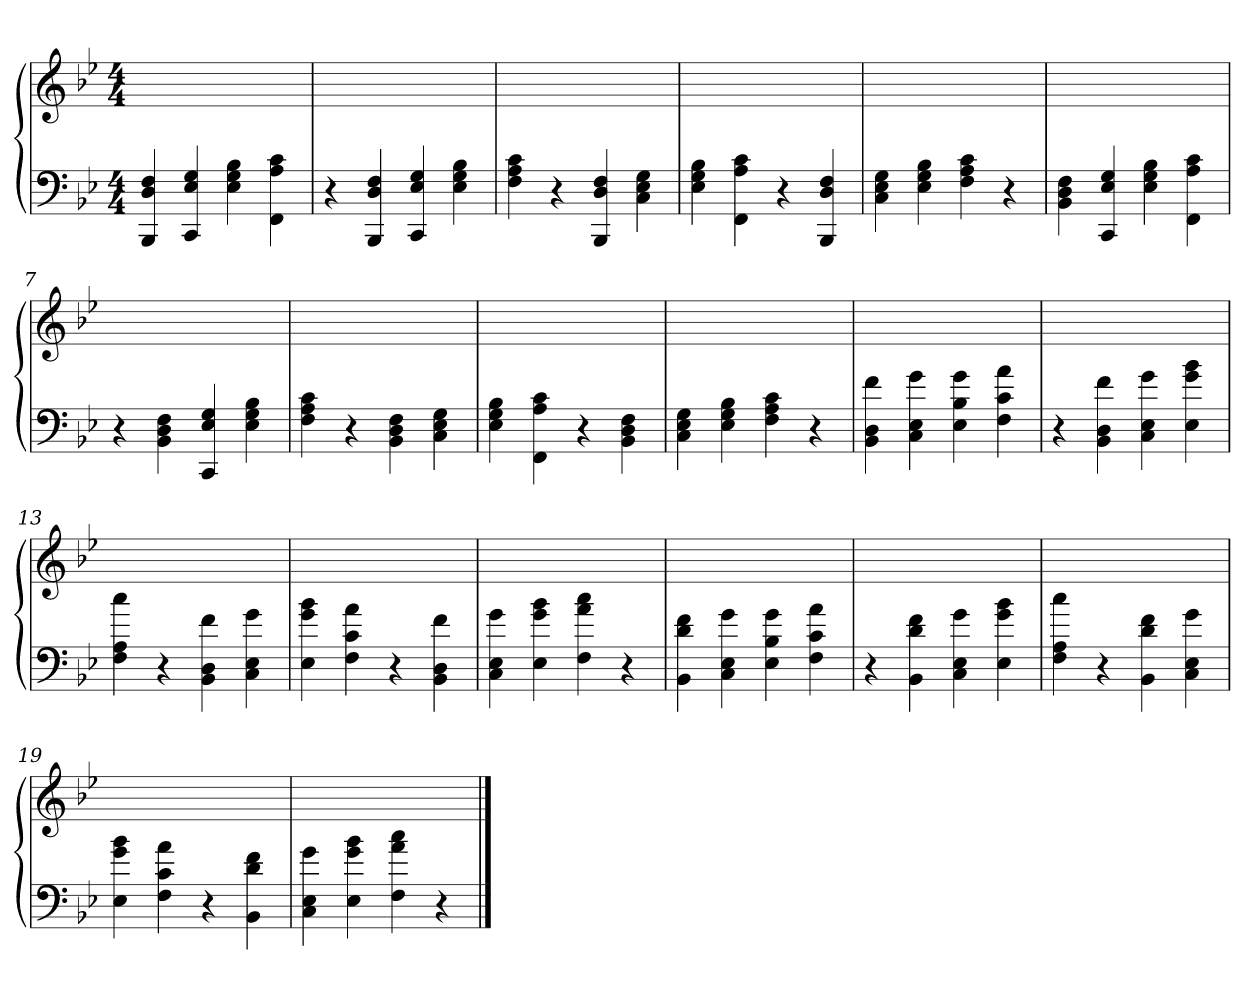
**kern	**kern
*part2	*part1
*staff2	*staff1
*clefF4	*clefG2
*k[b-e-]	*k[b-e-]
*B-:	*B-:
*M4/4	*M4/4
*MM60	*MM60
=1	=1
4BBB- 4D 4F	1ryy
4CC 4E- 4G	.
4E- 4G 4B-	.
4FF 4A 4c	.
=2	=2
4r	1ryy
4BBB- 4D 4F	.
4CC 4E- 4G	.
4E- 4G 4B-	.
=3	=3
4F 4A 4c	1ryy
4r	.
4BBB- 4D 4F	.
4C 4E- 4G	.
=4	=4
4E- 4G 4B-	1ryy
4FF 4A 4c	.
4r	.
4BBB- 4D 4F	.
=5	=5
4C 4E- 4G	1ryy
4E- 4G 4B-	.
4F 4A 4c	.
4r	.
=6	=6
4BB- 4D 4F	1ryy
4CC 4E- 4G	.
4E- 4G 4B-	.
4FF 4A 4c	.
=7	=7
4r	1ryy
4BB- 4D 4F	.
4CC 4E- 4G	.
4E- 4G 4B-	.
=8	=8
4F 4A 4c	1ryy
4r	.
4BB- 4D 4F	.
4C 4E- 4G	.
=9	=9
4E- 4G 4B-	1ryy
4FF 4A 4c	.
4r	.
4BB- 4D 4F	.
=10	=10
4C 4E- 4G	1ryy
4E- 4G 4B-	.
4F 4A 4c	.
4r	.
=11	=11
4BB- 4D 4f	1ryy
4C 4E- 4g	.
4E- 4B- 4g	.
4F 4c 4a	.
=12	=12
4r	1ryy
4BB- 4D 4f	.
4C 4E- 4g	.
4E- 4g 4b-	.
=13	=13
4F 4A 4cc	1ryy
4r	.
4BB- 4D 4f	.
4C 4E- 4g	.
=14	=14
4E- 4g 4b-	1ryy
4F 4c 4a	.
4r	.
4BB- 4D 4f	.
=15	=15
4C 4E- 4g	1ryy
4E- 4g 4b-	.
4F 4a 4cc	.
4r	.
=16	=16
4BB- 4d 4f	1ryy
4C 4E- 4g	.
4E- 4B- 4g	.
4F 4c 4a	.
=17	=17
4r	1ryy
4BB- 4d 4f	.
4C 4E- 4g	.
4E- 4g 4b-	.
=18	=18
4F 4A 4cc	1ryy
4r	.
4BB- 4d 4f	.
4C 4E- 4g	.
=19	=19
4E- 4g 4b-	1ryy
4F 4c 4a	.
4r	.
4BB- 4d 4f	.
=20	=20
4C 4E- 4g	1ryy
4E- 4g 4b-	.
4F 4a 4cc	.
4r	.
==	==
*-	*-
